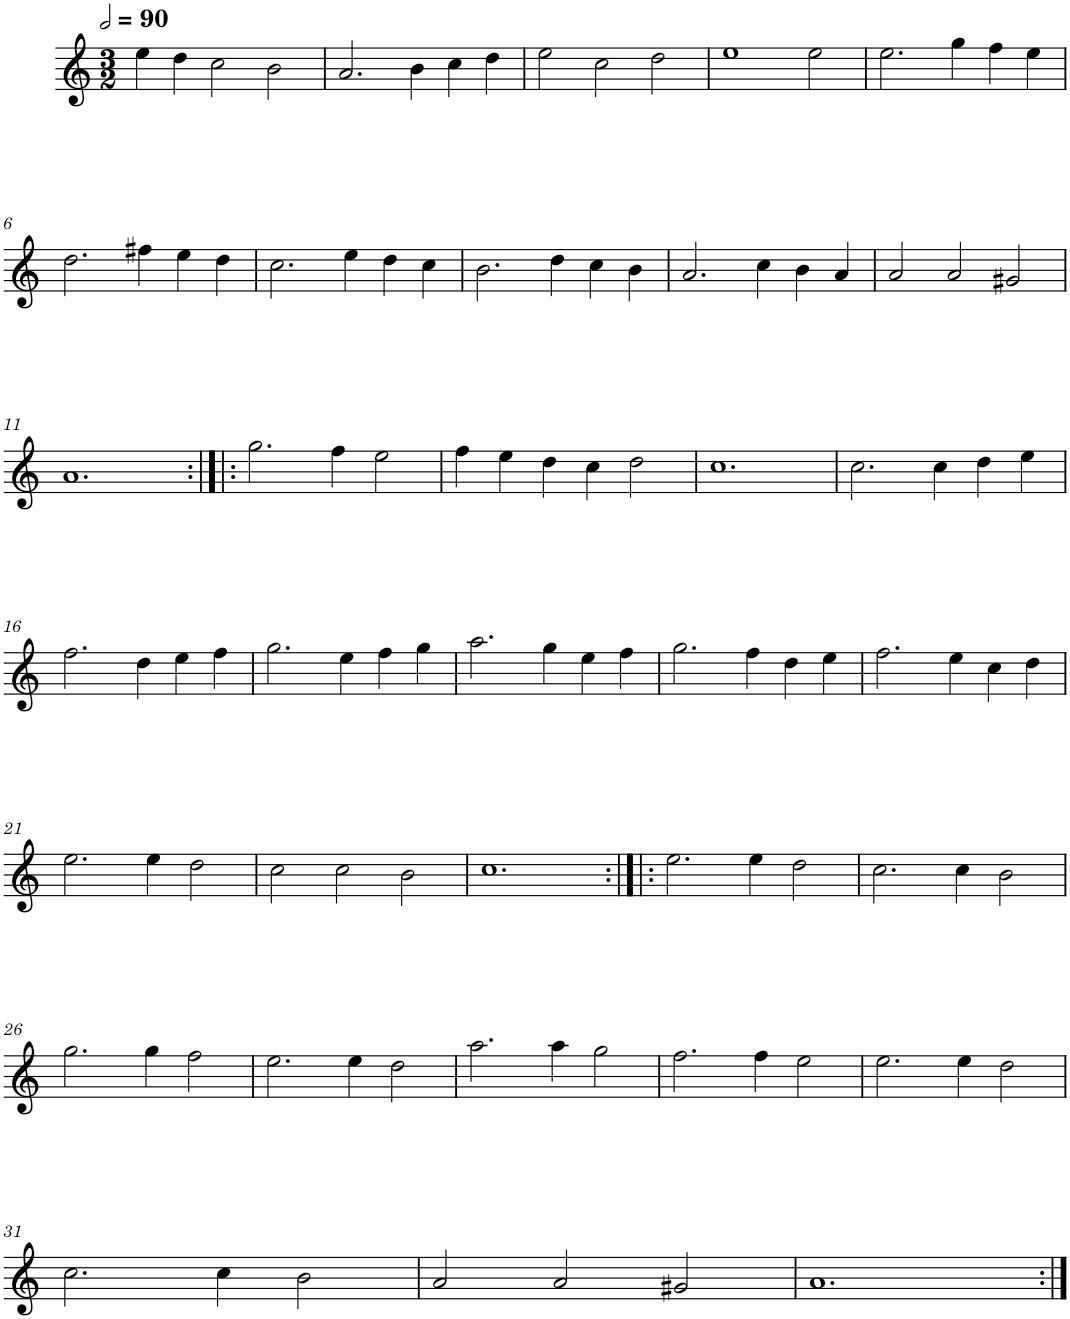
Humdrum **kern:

**kern
*part1
*staff1
*I"Quatre parties
*clefG2
*k[]
*M3/2
*MM180
=1
4ee\
4dd\
2cc\
2b\
=2
2.a/
4b\
4cc\
4dd\
=3
2ee\
2cc\
2dd\
=4
1ee
2ee\
=5
2.ee\
4gg\
4ff\
4ee\
!!LO:LB:g=z
=6
2.dd\
4ff#X\
4ee\
4dd\
=7
2.cc\
4ee\
4dd\
4cc\
=8
2.b\
4dd\
4cc\
4b\
=9
2.a/
4cc\
4b\
4a/
=10
2a/
2a/
2g#X/
!!LO:LB:g=z
=11
1.a
=12:|!|:
2.gg\
4ff\
2ee\
=13
4ff\
4ee\
4dd\
4cc\
2dd\
=14
1.cc
=15
2.cc\
4cc\
4dd\
4ee\
!!LO:LB:g=z
=16
2.ff\
4dd\
4ee\
4ff\
=17
2.gg\
4ee\
4ff\
4gg\
=18
2.aa\
4gg\
4ee\
4ff\
=19
2.gg\
4ff\
4dd\
4ee\
=20
2.ff\
4ee\
4cc\
4dd\
!!LO:LB:g=z
=21
2.ee\
4ee\
2dd\
=22
2cc\
2cc\
2b\
=23
1.cc
=24:|!|:
2.ee\
4ee\
2dd\
=25
2.cc\
4cc\
2b\
!!LO:LB:g=z
=26
2.gg\
4gg\
2ff\
=27
2.ee\
4ee\
2dd\
=28
2.aa\
4aa\
2gg\
=29
2.ff\
4ff\
2ee\
=30
2.ee\
4ee\
2dd\
!!LO:LB:g=z
=31
2.cc\
4cc\
2b\
=32
2a/
2a/
2g#X/
=33
1.a
=:|!
*-
